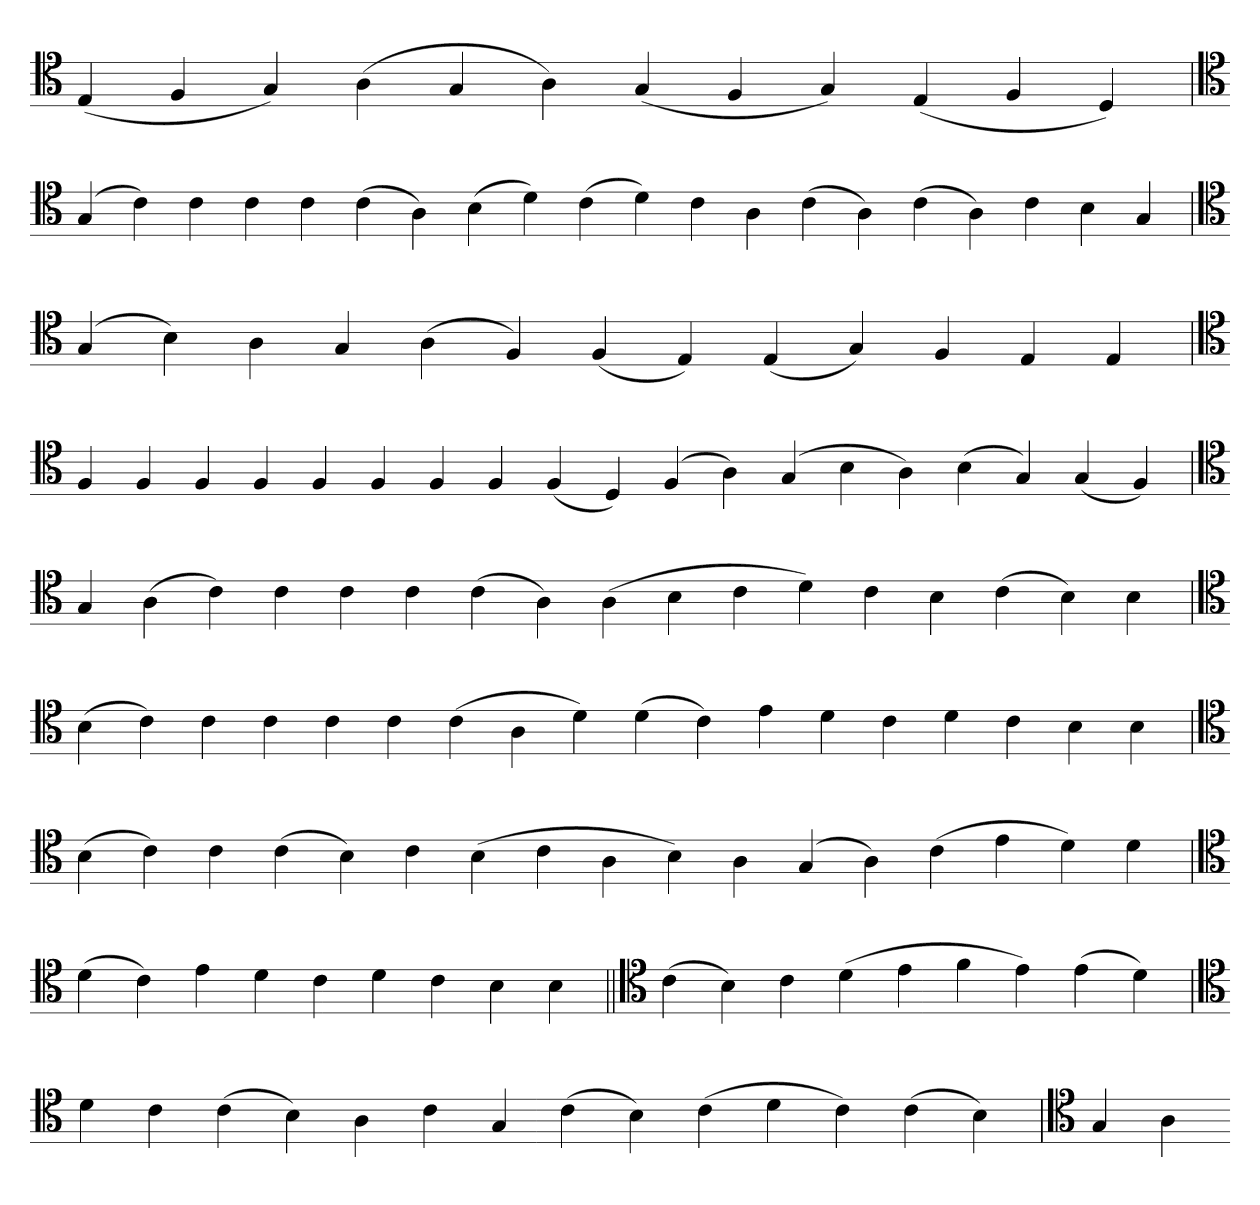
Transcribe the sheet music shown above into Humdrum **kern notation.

**kern
*part1
*staff1
*clefC4
=
(4E
4F
4G)
(4A
4G
4A)
(4G
4F
4G)
(4E
4F
4D)
=`
*clefC4
(4G
4c)
4c
4c
4c
(4c
4A)
(4B
4d)
(4c
4d)
4c
4A
(4c
4A)
(4c
4A)
4c
4B
4G
=`
*clefC4
(4G
4B)
4A
4G
(4A
4F)
(4F
4E)
(4E
4G)
4F
4E
4E
=
*clefC4
4F
4F
4F
4F
4F
4F
4F
4F
(4F
4D)
(4F
4A)
(4G
4B
4A)
(4B
4G)
(4G
4F)
='
*clefC4
4G
(4A
4c)
4c
4c
4c
(4c
4A)
(4A
4B
4c
4d)
4c
4B
(4c
4B)
4B
=`
*clefC4
(4B
4c)
4c
4c
4c
4c
(4c
4A
4d)
(4d
4c)
4e
4d
4c
4d
4c
4B
4B
=
*clefC4
(4B
4c)
4c
(4c
4B)
4c
(4B
4c
4A
4B)
4A
(4G
4A)
(4c
4e
4d)
4d
=`
*clefC4
(4d
4c)
4e
4d
4c
4d
4c
4B
4B
=||
*clefC4
(4c
4B)
4c
(4d
4e
4f
4e)
(4e
4d)
=`
*clefC4
4d
4c
(4c
4B)
4A
4c
4G
(4c
4B)
(4c
4d
4c)
(4c
4B)
='
*clefC4
4G
4A
=-
*-
